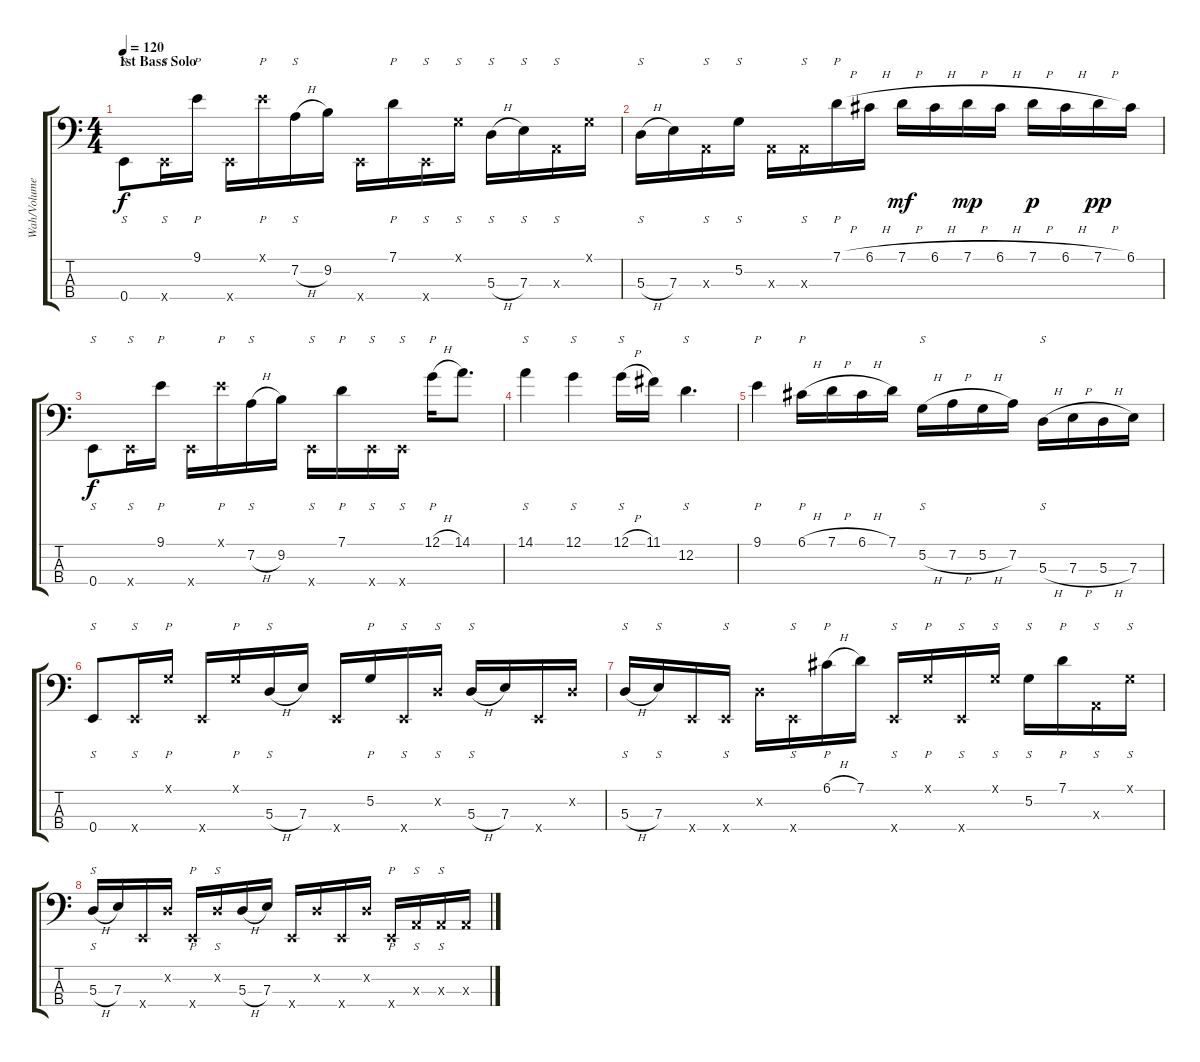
\track ("Wah/Volume Effect (Bass)" "Wah/Volume") {instrument synthbass2}
\staff {score tabs}
\tuning (G2 D2 A1 E1) {hide}
\ts (4 4)
\section ("" "1st Bass Solo")
\tempo 120
\clef f4
\ks c
0.4.8{s dy f} 0.4{x}.16{s} 9.1.16{p} 0.4{x}.16 9.1{x}.16{p} 7.2{h}.16{s} 9.2.16 0.4{x}.16 7.1.16{p} 0.4{x}.16{s} 0.1{x}.16{s} 5.3{h}.16{s} 7.3.16{s} 0.3{x}.16{s} 0.1{x}.16 |
5.3{h}.16{s} 7.3.16 0.3{x}.16{s} 5.2.16{s} 0.3{x}.16 0.3{x}.16{s} 7.1{h}.16{p} 6.1{h}.16 7.1{h}.16{dy mf} 6.1{h}.16 7.1{h}.16{dy mp} 6.1{h}.16 7.1{h}.16{dy p} 6.1{h}.16 7.1{h}.16{dy pp} 6.1.16 |
0.4.8{s dy f} 0.4{x}.16{s} 9.1.16{p} 0.4{x}.16 9.1{x}.16{p} 7.2{h}.16{s} 9.2.16 0.4{x}.16{s} 7.1.16{p} 0.4{x}.16{s} 0.4{x}.16{s} 12.1{h}.16{p} 14.1.8{d} |
14.1.4{s} 12.1.4{s} 12.1{h}.16{s} 11.1.16 12.2.4{s d} |
9.1.4{p} 6.1{h}.16{p} 7.1{h}.16 6.1{h}.16 7.1.16 5.2{h}.16{s} 7.2{h}.16 5.2{h}.16 7.2.16 5.3{h}.16{s} 7.3{h}.16 5.3{h}.16 7.3.16 |
0.4.8{s} 0.4{x}.16{s} 0.1{x}.16{p} 0.4{x}.16 0.1{x}.16{p} 5.3{h}.16{s} 7.3.16 0.4{x}.16 5.2.16{p} 0.4{x}.16{s} 0.2{x}.16{s} 5.3{h}.16{s} 7.3.16 0.4{x}.16 0.2{x}.16 |
5.3{h}.16{s} 7.3.16{s} 0.4{x}.16 0.4{x}.16{s} 0.2{x}.16 0.4{x}.16{s} 6.1{h}.16{p} 7.1.16 0.4{x}.16{s} 0.1{x}.16{p} 0.4{x}.16{s} 0.1{x}.16{s} 5.2.16{s} 7.1.16{p} 0.3{x}.16{s} 0.1{x}.16{s} |
5.3{h}.16{s} 7.3.16 0.4{x}.16 0.2{x}.16 0.4{x}.16{p} 0.2{x}.16{s} 5.3{h}.16 7.3.16 0.4{x}.16 0.2{x}.16 0.4{x}.16 0.2{x}.16 0.4{x}.16{p} 0.3{x}.16{s} 0.3{x}.16{s} 0.3{x}.16
